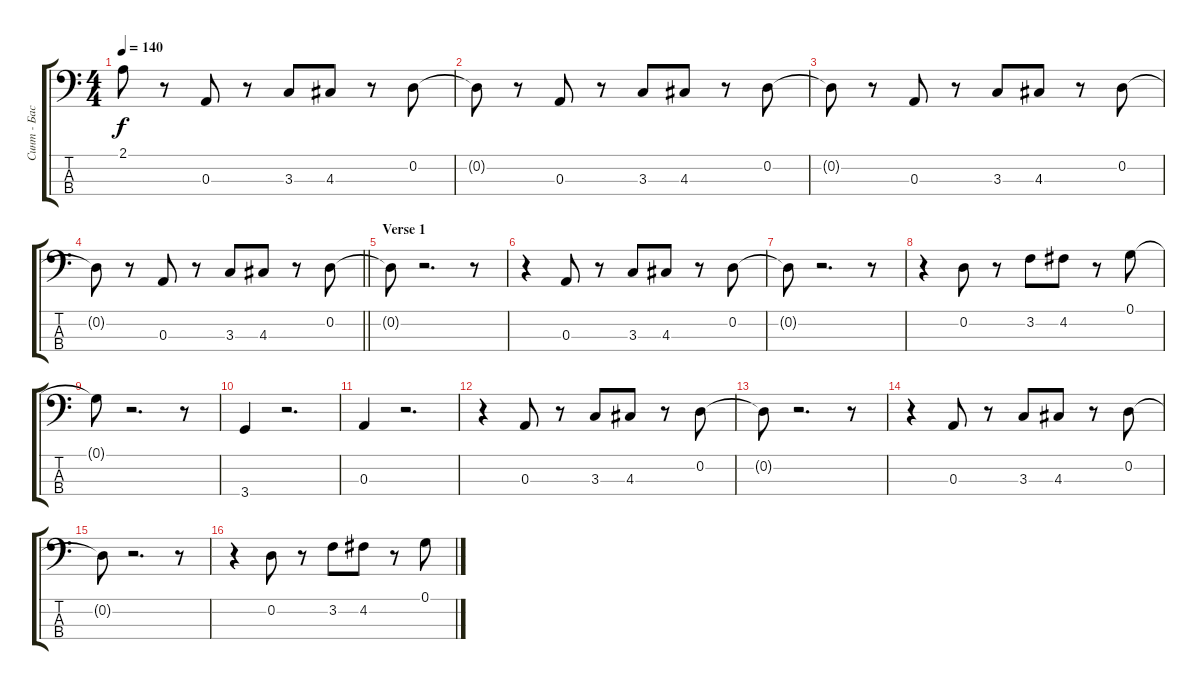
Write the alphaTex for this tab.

\track ("Синт - Бас" "Синт - Бас") {instrument electricbassfinger}
\staff {score tabs}
\tuning (G2 D2 A1 E1) {hide}
\ts (4 4)
\tempo 140
\clef f4
\ks c
2.1{t}.8{dy f} r.8 0.3.8 r.8 3.3.8 4.3.8 r.8 0.2.8 |
0.2{t}.8 r.8 0.3.8 r.8 3.3.8 4.3.8 r.8 0.2.8 |
0.2{t}.8 r.8 0.3.8 r.8 3.3.8 4.3.8 r.8 0.2.8 |
\barLineRight lightlight
0.2{t}.8 r.8 0.3.8 r.8 3.3.8 4.3.8 r.8 0.2.8 |
\section ("" "Verse 1")
0.2{t}.8 r.2{d} r.8 |
r.4 0.3.8 r.8 3.3.8 4.3.8 r.8 0.2.8 |
0.2{t}.8 r.2{d} r.8 |
r.4 0.2.8 r.8 3.2.8 4.2.8 r.8 0.1.8 |
0.1{t}.8 r.2{d} r.8 |
3.4.4 r.2{d} |
0.3.4 r.2{d} |
r.4 0.3.8 r.8 3.3.8 4.3.8 r.8 0.2.8 |
0.2{t}.8 r.2{d} r.8 |
r.4 0.3.8 r.8 3.3.8 4.3.8 r.8 0.2.8 |
0.2{t}.8 r.2{d} r.8 |
r.4 0.2.8 r.8 3.2.8 4.2.8 r.8 0.1.8
